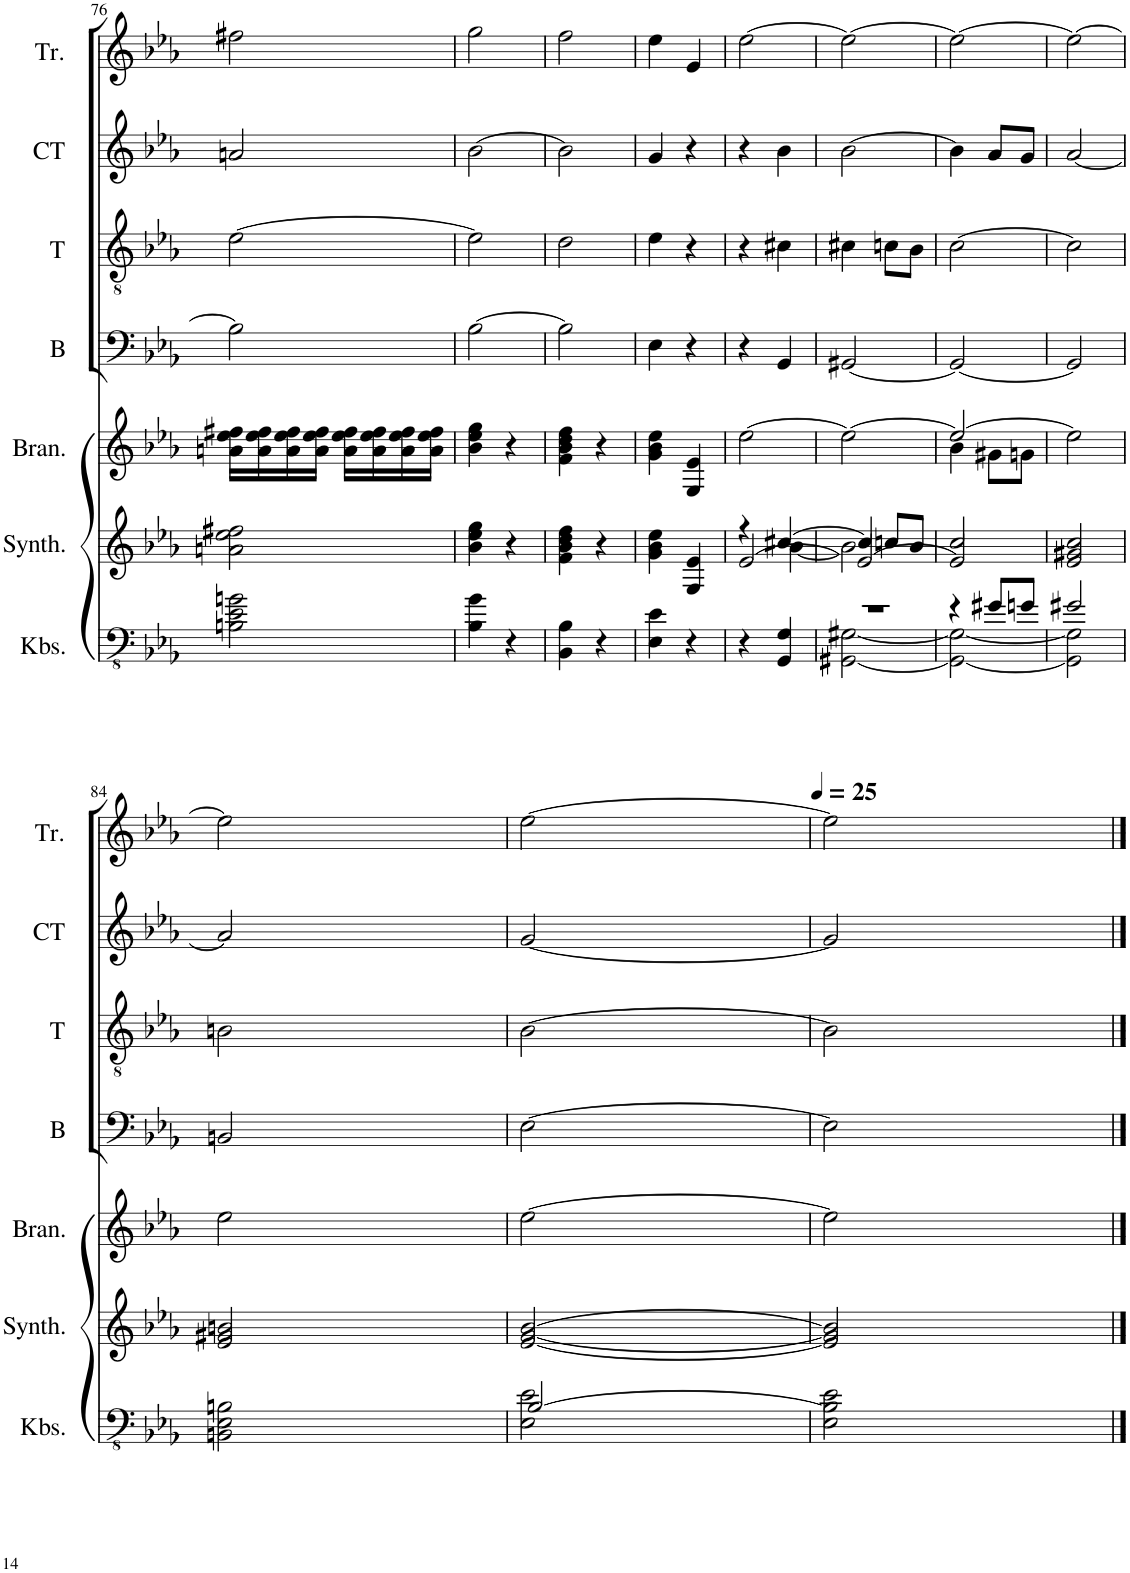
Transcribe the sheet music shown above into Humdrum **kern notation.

**kern	**kern	**kern	**kern	**kern	**kern	**kern
*part7	*part6	*part5	*part4	*part3	*part2	*part1
*staff7	*staff6	*staff5	*staff4	*staff3	*staff2	*staff1
*I"Kontrabasse,  Strings-L1	*I"Synthesizer,  Strings-R2	*I"Bratschen,  Strings-R1	*I"Bass	*I"Tenor	*I"Countertenor	*I"Treble
*I'Kbs.	*I'Synth.	*I'Bran.	*I'B	*I'T	*I'CT	*I'Tr.
!!LO:PB:g=z
*clefFv4	*clefG2	*clefG2	*clefF4	*clefGv2	*clefG2	*clefG2
*	*	*	*	*ITrd4c7	*ITrd1c2	*ITrd-7c-12
*k[b-e-a-]	*k[b-e-a-]	*k[b-e-a-]	*k[b-e-a-]	*k[b-e-a-]	*k[b-e-a-]	*k[b-e-a-]
*M2/4	*M2/4	*M2/4	*M2/4	*M2/4	*M2/4	*M2/4
=76	=76	=76	=76	=76	=76	=76
2BBn\ 2E-\ 2Bn\	2an\ 2ee-\ 2ff#X\	16an\ 16ee-\ 16ff#X\LL	2B\]	[2e-\	2an/	2ff#X\
.	.	16a\ 16ee-\ 16ff#\	.	.	.	.
.	.	16a\ 16ee-\ 16ff#\	.	.	.	.
.	.	16a\ 16ee-\ 16ff#\JJ	.	.	.	.
.	.	16a\ 16ee-\ 16ff#\LL	.	.	.	.
.	.	16a\ 16ee-\ 16ff#\	.	.	.	.
.	.	16a\ 16ee-\ 16ff#\	.	.	.	.
.	.	16a\ 16ee-\ 16ff#\JJ	.	.	.	.
=77	=77	=77	=77	=77	=77	=77
4BB-\ 4B-\	4b-\ 4ee-\ 4gg\	4b-\ 4ee-\ 4gg\	[2B-\	2e-\]	[2b-\	2gg\
4r	4r	4r	.	.	.	.
=78	=78	=78	=78	=78	=78	=78
4BBB-\ 4BB-\	4f\ 4b-\ 4dd\ 4ff\	4f\ 4b-\ 4dd\ 4ff\	2B-\]	2d\	2b-\]	2ff\
4r	4r	4r	.	.	.	.
=79	=79	=79	=79	=79	=79	=79
4EE-\ 4E-\	4g\ 4b-\ 4ee-\	4g\ 4b-\ 4ee-\	4E-\	4e-\	4g/	4ee-\
4r	4E-/ 4e-/	4E-/ 4e-/	4r	4r	4r	4e-/
=80	=80	=80	=80	=80	=80	=80
*	*^	*	*	*	*	*
*	*	*^	*	*	*	*	*
4r	4r	4ryy	[2e-/	[2ee-\	4r	4r	4r	[2ee-\
4GGG/ 4GG/	[4cc#X/	[4b-\	.	.	4GG/	4c#X\	4b-\	.
=81	=81	=81	=81	=81	=81	=81	=81	=81
*^	*	*	*	*	*	*	*	*
2r	[2GGG#X\ [2GG#X\	4cc#/]	2b-\]	2e-/_	2ee-\_	[2GG#X/	4c#X\	[2b-\	2ee-\_
.	.	8ccn/L	.	.	.	.	8cn\L	.	.
.	.	8b-/J	.	.	.	.	8B-\J	.	.
*	*	*	*v	*v	*	*	*	*	*
=82	=82	=82	=82	=82	=82	=82	=82	=82
*	*	*	*	*^	*	*	*	*
4r	2GGG#\_ 2GG#\_	2cc/	2e-/]	2ee-/_	4b-\	2GG#/_	[2c\	4b-\]	2ee-\_
8G#X/L	.	.	.	.	8g#X\L	.	.	8a-/L	.
8Gn/J	.	.	.	.	8gn\J	.	.	8g/J	.
*	*	*v	*v	*	*	*	*	*	*
*	*	*	*v	*v	*	*	*	*
=83	=83	=83	=83	=83	=83	=83	=83
2G#X/	2GGG#\] 2GG#\]	2e-/ 2g#X/ 2cc/	2ee-\]	2GG#/]	2c\]	[2a-/	2ee-\_
*v	*v	*	*	*	*	*	*
!!LO:LB:g=z
=84	=84	=84	=84	=84	=84	=84
2BBBn\ 2EE-\ 2BBn\	2e-/ 2g#X/ 2bn/	2ee-\	2BBn/	2Bn\	2a-/]	2ee-\]
=85	=85	=85	=85	=85	=85	=85
*^	*	*	*	*	*	*
[2BB-/	2EE-\ 2E-\	[2e-/ [2g/ [2b-/	[2ee-\	[2E-\	[2B-\	[2g/	[2ee-\
*v	*v	*	*	*	*	*	*
=86	=86	=86	=86	=86	=86	=86
*	*	*	*	*	*	*MM25
2EE-\ 2BB-\] 2E-\	2e-/] 2g/] 2b-/]	2ee-\]	2E-\]	2B-\]	2g/]	2ee-\]
==	==	==	==	==	==	==
*-	*-	*-	*-	*-	*-	*-
